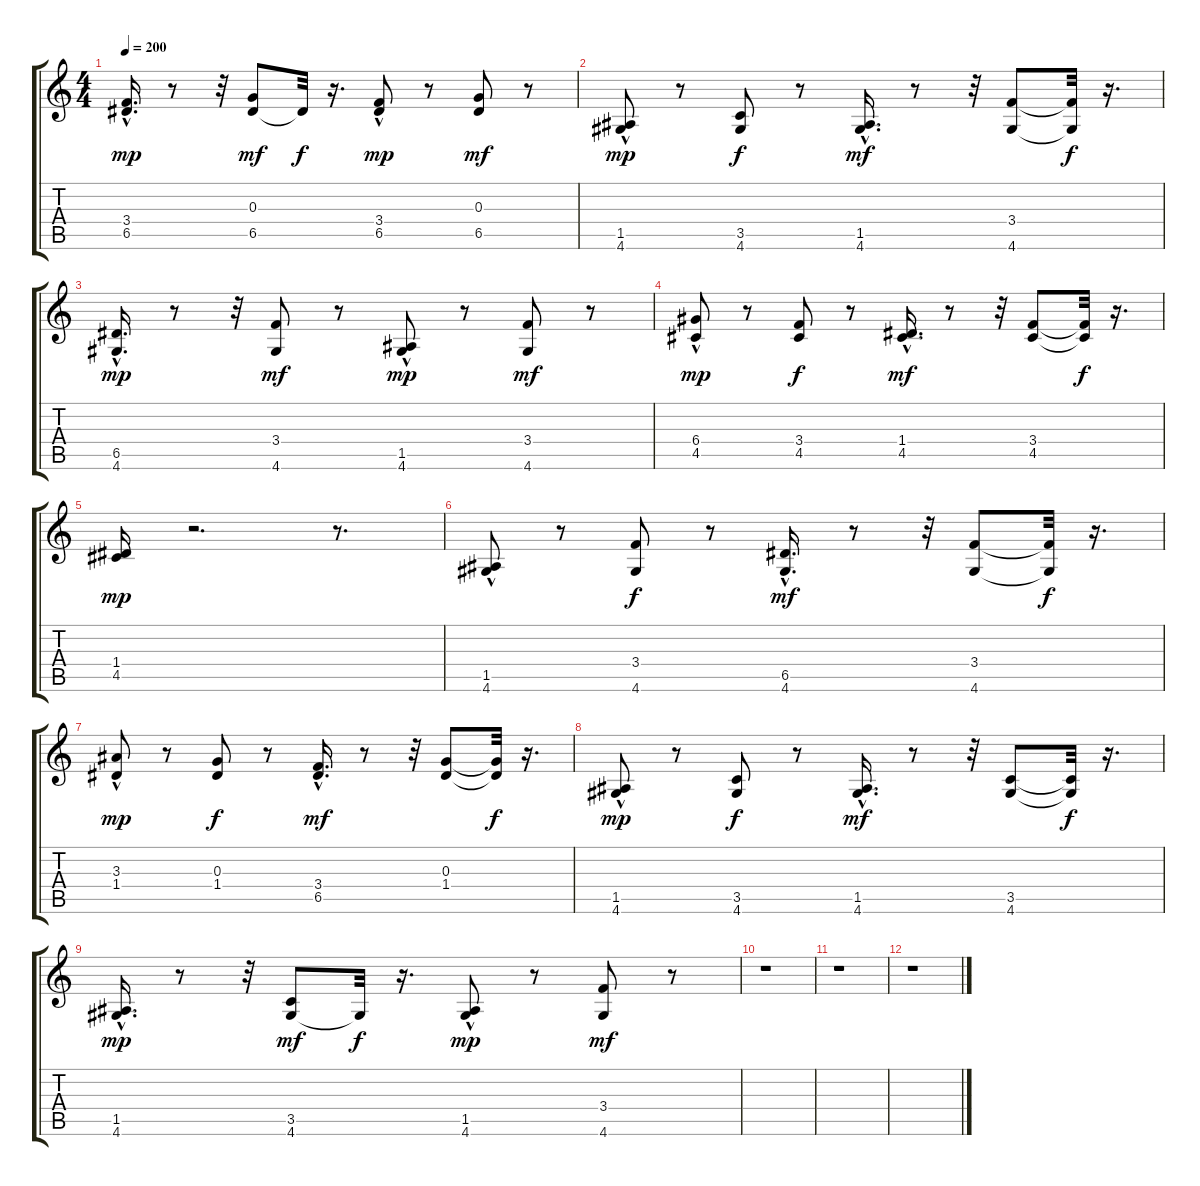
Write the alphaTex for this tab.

\track "" {instrument electricguitarmuted}
\staff {score tabs}
\tuning (E4 B3 G3 D3 A2 E2) {hide}
\ts (4 4)
\tempo 200
\clef g2
\ks c
(3.4{hac} 6.5).16{d dy mp} r.8 r.32 (0.3 6.5).8{dy mf} 6.5{t}.32{dy f} r.16{d} (3.4{hac} 6.5).8{dy mp} r.8 (0.3 6.5).8{dy mf} r.8 |
(1.5 4.6{hac}).8{dy mp} r.8 (3.5 4.6).8{dy f} r.8 (1.5 4.6{hac}).16{d dy mf} r.8 r.32 (3.4 4.6).8 (3.4{t} 4.6{t}).32{dy f} r.16{d} |
(6.5{hac} 4.6).16{d dy mp} r.8 r.32 (3.4 4.6).8{dy mf} r.8 (1.5{hac} 4.6).8{dy mp} r.8 (3.4 4.6).8{dy mf} r.8 |
(6.4 4.5{hac}).8{dy mp} r.8 (3.4 4.5).8{dy f} r.8 (1.4 4.5{hac}).16{d dy mf} r.8 r.32 (3.4 4.5).8 (3.4{t} 4.5{t}).32{dy f} r.16{d} |
(1.4 4.5).16{dy mp} r.2{d} r.8{d} |
(1.5 4.6{hac}).8 r.8 (3.4 4.6).8{dy f} r.8 (6.5 4.6{hac}).16{d dy mf} r.8 r.32 (3.4 4.6).8 (3.4{t} 4.6{t}).32{dy f} r.16{d} |
(3.3 1.4{hac}).8{dy mp} r.8 (0.3 1.4).8{dy f} r.8 (3.4 6.5{hac}).16{d dy mf} r.8 r.32 (0.3 1.4).8 (0.3{t} 1.4{t}).32{dy f} r.16{d} |
(1.5 4.6{hac}).8{dy mp} r.8 (3.5 4.6).8{dy f} r.8 (1.5 4.6{hac}).16{d dy mf} r.8 r.32 (3.5 4.6).8 (3.5{t} 4.6{t}).32{dy f} r.16{d} |
(1.5{hac} 4.6).16{d dy mp} r.8 r.32 (3.5 4.6).8{dy mf} 4.6{t}.32{dy f} r.16{d} (1.5{hac} 4.6).8{dy mp} r.8 (3.4 4.6).8{dy mf} r.8 |
r.1 |
r.1 |
r.1
